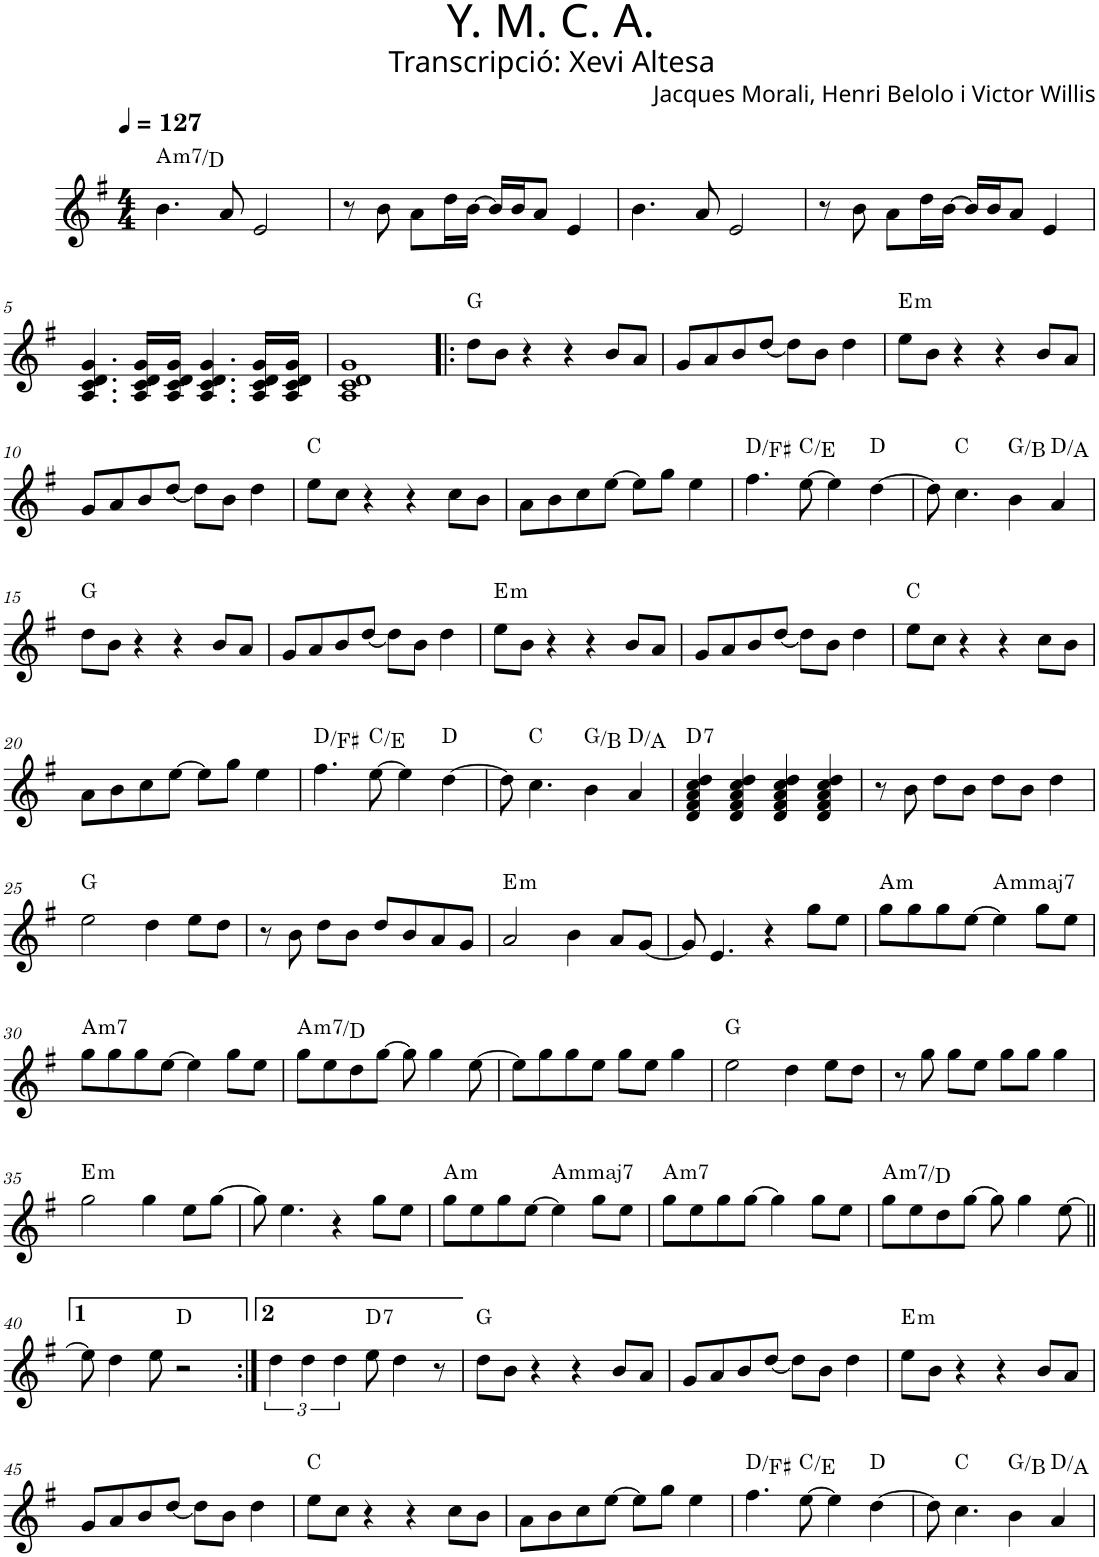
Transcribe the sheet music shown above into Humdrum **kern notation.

**kern	**harte
*part1	*part1
*staff1	*
*I"P1	*
*clefG2	*
*k[f#]	*
*G:	*
*M4/4	*
*MM127	*
=1	=1
!	!LO:H:kt=m7
4.b\	A:min7/4
8a/	.
2e/	.
=2	=2
8r	.
8b\	.
8a\L	.
16dd\L	.
[>16b\JJ	.
16b/LL]	.
16b/J	.
8a/J	.
4e/	.
=3	=3
4.b\	.
8a/	.
2e/	.
=4	=4
8r	.
8b\	.
8a\L	.
16dd\L	.
[>16b\JJ	.
16b/LL]	.
16b/J	.
8a/J	.
4e/	.
!!LO:LB:g=z
=5	=5
4.A/ 4.c/ 4.d/ 4.g/	.
16A/ 16c/ 16d/ 16g/LL	.
16A/ 16c/ 16d/ 16g/JJ	.
4.A/ 4.c/ 4.d/ 4.g/	.
16A/ 16c/ 16d/ 16g/LL	.
16A/ 16c/ 16d/ 16g/JJ	.
=6	=6
1A 1c 1d 1g	.
=7!|:	=7!|:
8dd\L	G:maj
8b\J	.
4r	.
4r	.
8b/L	.
8a/J	.
=8	=8
8g/L	.
8a/	.
8b/	.
[<8dd/J	.
8dd\L]	.
8b\J	.
4dd\	.
=9	=9
!	!LO:H:kt=m
8ee\L	E:min
8b\J	.
4r	.
4r	.
8b/L	.
8a/J	.
!!LO:LB:g=z
=10	=10
8g/L	.
8a/	.
8b/	.
[<8dd/J	.
8dd\L]	.
8b\J	.
4dd\	.
=11	=11
8ee\L	C:maj
8cc\J	.
4r	.
4r	.
8cc\L	.
8b\J	.
=12	=12
8a\L	.
8b\	.
8cc\	.
[>8ee\J	.
8ee\L]	.
8gg\J	.
4ee\	.
=13	=13
4.ff#\	D:maj/3
[>8ee\	C:maj/3
4ee\]	.
[>4dd\	D:maj
=14	=14
8dd\]	.
4.cc\	C:maj
4b\	G:maj/3
4a/	D:maj/5
!!LO:LB:g=z
=15	=15
8dd\L	G:maj
8b\J	.
4r	.
4r	.
8b/L	.
8a/J	.
=16	=16
8g/L	.
8a/	.
8b/	.
[<8dd/J	.
8dd\L]	.
8b\J	.
4dd\	.
=17	=17
!	!LO:H:kt=m
8ee\L	E:min
8b\J	.
4r	.
4r	.
8b/L	.
8a/J	.
=18	=18
8g/L	.
8a/	.
8b/	.
[<8dd/J	.
8dd\L]	.
8b\J	.
4dd\	.
=19	=19
8ee\L	C:maj
8cc\J	.
4r	.
4r	.
8cc\L	.
8b\J	.
!!LO:LB:g=z
=20	=20
8a\L	.
8b\	.
8cc\	.
[>8ee\J	.
8ee\L]	.
8gg\J	.
4ee\	.
=21	=21
4.ff#\	D:maj/3
[>8ee\	C:maj/3
4ee\]	.
[>4dd\	D:maj
=22	=22
8dd\]	.
4.cc\	C:maj
4b\	G:maj/3
4a/	D:maj/5
=23	=23
!	!LO:H:kt=7
4d/ 4f#/ 4a/ 4cc/ 4dd/	D:7
4d/ 4f#/ 4a/ 4cc/ 4dd/	.
4d/ 4f#/ 4a/ 4cc/ 4dd/	.
4d/ 4f#/ 4a/ 4cc/ 4dd/	.
=24	=24
8r	.
8b\	.
8dd\L	.
8b\J	.
8dd\L	.
8b\J	.
4dd\	.
!!LO:LB:g=z
=25	=25
2ee\	G:maj
4dd\	.
8ee\L	.
8dd\J	.
=26	=26
8r	.
8b\	.
8dd\L	.
8b\J	.
8dd/L	.
8b/	.
8a/	.
8g/J	.
=27	=27
!	!LO:H:kt=m
2a/	E:min
4b\	.
8a/L	.
[<8g/J	.
=28	=28
8g/]	.
4.e/	.
4r	.
8gg\L	.
8ee\J	.
=29	=29
!	!LO:H:kt=m
8gg\L	A:min
8gg\	.
8gg\	.
[>8ee\J	.
!	!LO:H:kt=mmaj7
4ee\]	A:minmaj7
8gg\L	.
8ee\J	.
!!LO:LB:g=z
=30	=30
!	!LO:H:kt=m7
8gg\L	A:min7
8gg\	.
8gg\	.
[>8ee\J	.
4ee\]	.
8gg\L	.
8ee\J	.
=31	=31
!	!LO:H:kt=m7
8gg\L	A:min7/4
8ee\	.
8dd\	.
[>8gg\J	.
8gg\]	.
4gg\	.
[>8ee\	.
=32	=32
8ee\L]	.
8gg\	.
8gg\	.
8ee\J	.
8gg\L	.
8ee\J	.
4gg\	.
=33	=33
2ee\	G:maj
4dd\	.
8ee\L	.
8dd\J	.
=34	=34
8r	.
8gg\	.
8gg\L	.
8ee\J	.
8gg\L	.
8gg\J	.
4gg\	.
!!LO:LB:g=z
=35	=35
!	!LO:H:kt=m
2gg\	E:min
4gg\	.
8ee\L	.
[>8gg\J	.
=36	=36
8gg\]	.
4.ee\	.
4r	.
8gg\L	.
8ee\J	.
=37	=37
!	!LO:H:kt=m
8gg\L	A:min
8ee\	.
8gg\	.
[>8ee\J	.
!	!LO:H:kt=mmaj7
4ee\]	A:minmaj7
8gg\L	.
8ee\J	.
=38	=38
!	!LO:H:kt=m7
8gg\L	A:min7
8ee\	.
8gg\	.
[>8gg\J	.
4gg\]	.
8gg\L	.
8ee\J	.
=39	=39
!	!LO:H:kt=m7
8gg\L	A:min7/4
8ee\	.
8dd\	.
[>8gg\J	.
8gg\]	.
4gg\	.
[>8ee\	.
!!LO:LB:g=z
=40||	=40||
8ee\]	.
4dd\	.
8ee\	.
2r	D:maj
=41:|!	=41:|!
6dd\	.
6dd\	.
6dd\	.
!	!LO:H:kt=7
8ee\	D:7
4dd\	.
8r	.
=42	=42
8dd\L	G:maj
8b\J	.
4r	.
4r	.
8b/L	.
8a/J	.
=43	=43
8g/L	.
8a/	.
8b/	.
[<8dd/J	.
8dd\L]	.
8b\J	.
4dd\	.
=44	=44
!	!LO:H:kt=m
8ee\L	E:min
8b\J	.
4r	.
4r	.
8b/L	.
8a/J	.
!!LO:LB:g=z
=45	=45
8g/L	.
8a/	.
8b/	.
[<8dd/J	.
8dd\L]	.
8b\J	.
4dd\	.
=46	=46
8ee\L	C:maj
8cc\J	.
4r	.
4r	.
8cc\L	.
8b\J	.
=47	=47
8a\L	.
8b\	.
8cc\	.
[>8ee\J	.
8ee\L]	.
8gg\J	.
4ee\	.
=48	=48
4.ff#\	D:maj/3
[>8ee\	C:maj/3
4ee\]	.
[>4dd\	D:maj
=49	=49
8dd\]	.
4.cc\	C:maj
4b\	G:maj/3
4a/	D:maj/5
=	=
*-	*-
